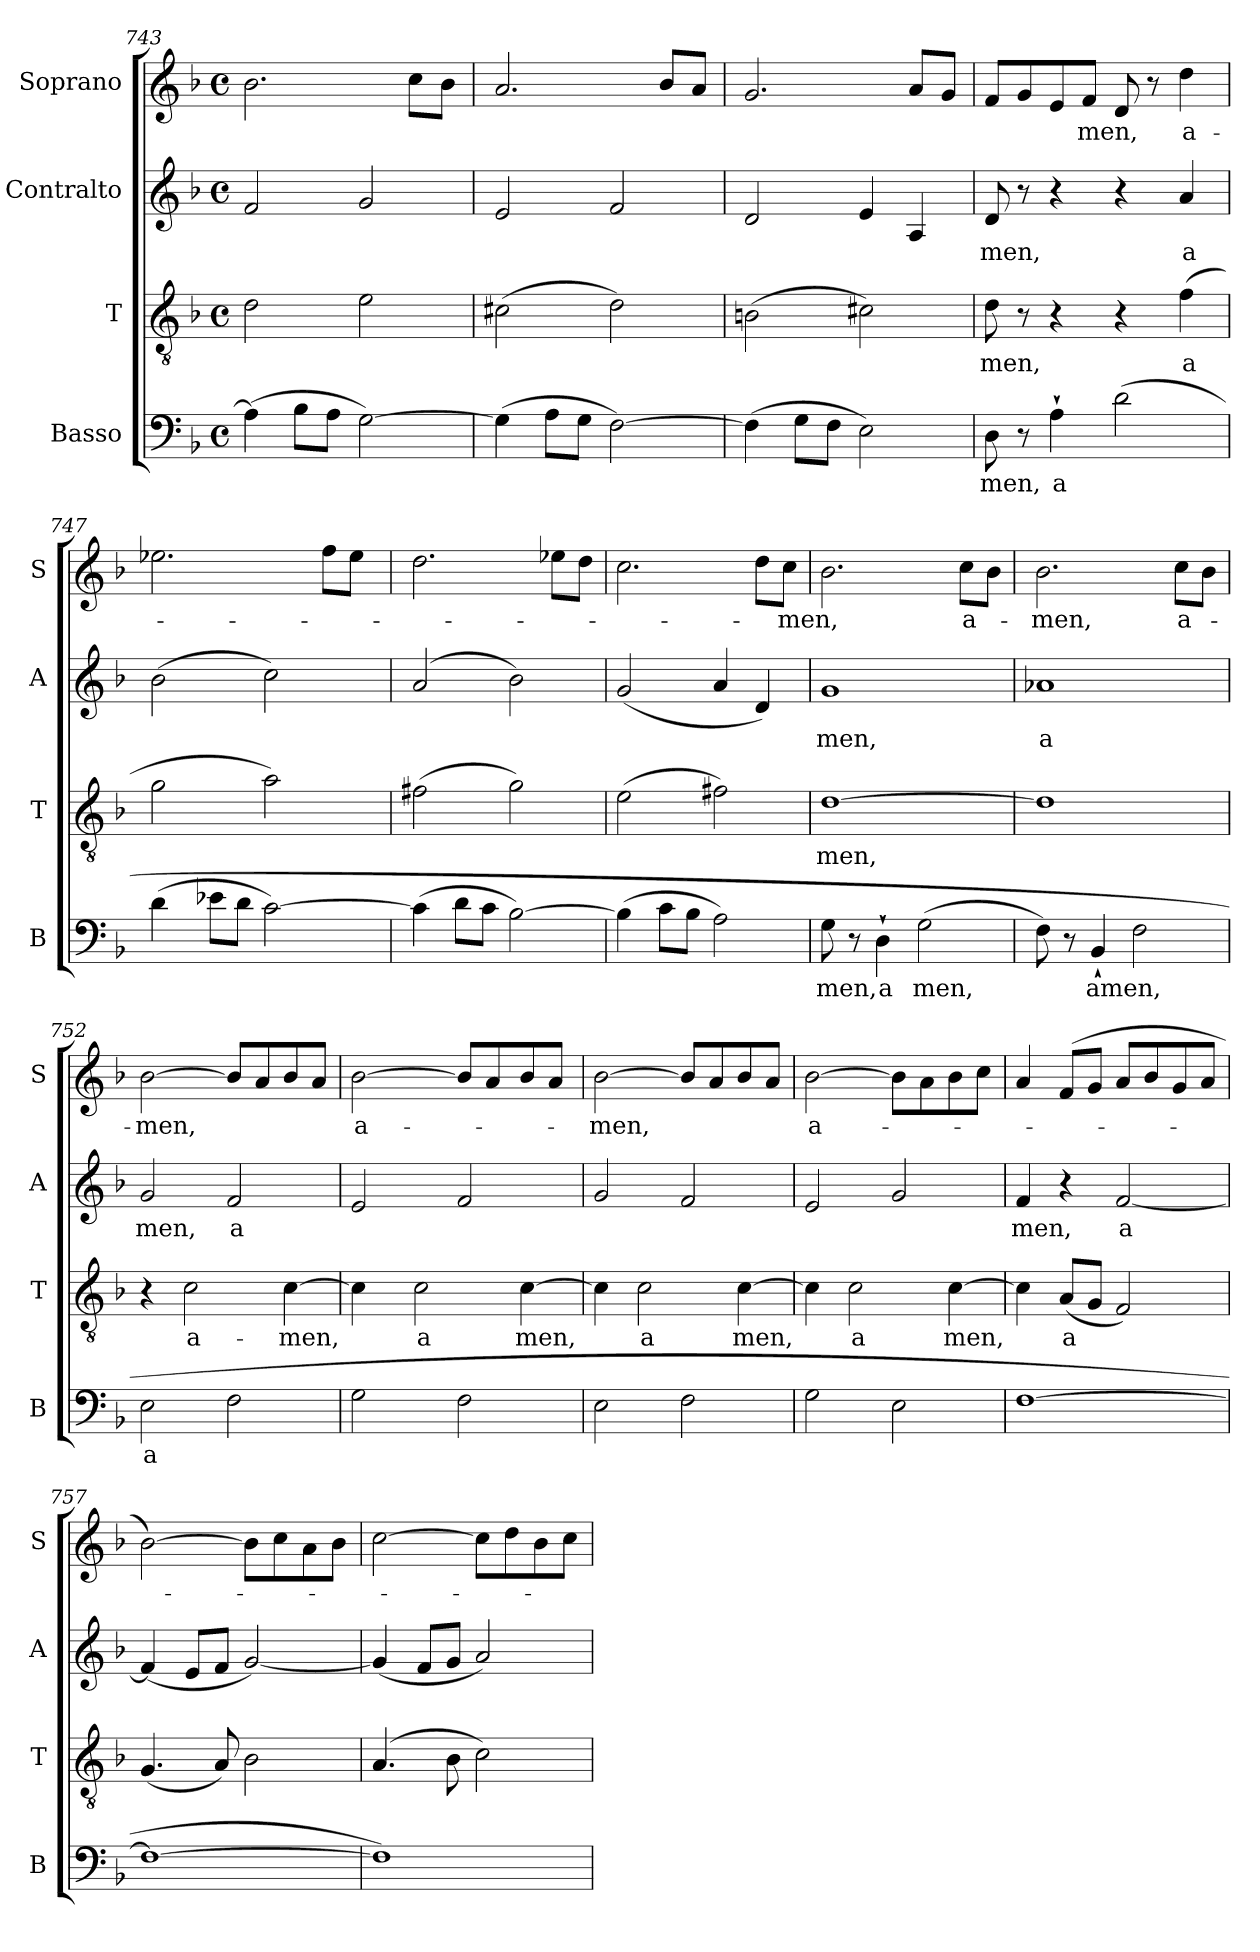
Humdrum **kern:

**kern	**text	**kern	**text	**kern	**text	**kern	**text
*part4	*part4	*part3	*part3	*part2	*part2	*part1	*part1
*staff4	*staff4	*staff3	*staff3	*staff2	*staff2	*staff1	*staff1
*I"Basso	*	*I"T	*	*I"Contralto	*	*I"Soprano	*
*I'B	*	*I'T	*	*I'A	*	*I'S	*
*clefF4	*	*clefGv2	*	*clefG2	*	*clefG2	*
*k[b-]	*	*k[b-]	*	*k[b-]	*	*k[b-]	*
*F:	*	*F:	*	*F:	*	*F:	*
*M4/4	*	*M4/4	*	*M4/4	*	*M4/4	*
*met(c)	*	*met(c)	*	*met(c)	*	*met(c)	*
=743	=743	=743	=743	=743	=743	=743	=743
(>4A\]	.	2d\	.	2f/	.	2.b-\	.
8B-\L	.	.	.	.	.	.	.
8A\J	.	.	.	.	.	.	.
[>2G\)	.	2e\	.	2g/	.	.	.
.	.	.	.	.	.	8cc\L	.
.	.	.	.	.	.	8b-\J	.
=744	=744	=744	=744	=744	=744	=744	=744
(>4G\]	.	(>2c#X\	.	2e/	.	2.a/	.
8A\L	.	.	.	.	.	.	.
8G\J	.	.	.	.	.	.	.
[>2F\)	.	2d\)	.	2f/	.	.	.
.	.	.	.	.	.	8b-/L	.
.	.	.	.	.	.	8a/J	.
=745	=745	=745	=745	=745	=745	=745	=745
(>4F\]	.	(>2Bn\	.	2d/	.	2.g/	.
8G\L	.	.	.	.	.	.	.
8F\J	.	.	.	.	.	.	.
2E\)	.	2c#X\)	.	4e/	.	.	.
.	.	.	.	4A/	.	8a/L	.
.	.	.	.	.	.	8g/J	.
=746	=746	=746	=746	=746	=746	=746	=746
!	!LO:LY:b:cj	!	!LO:LY:b:cj	!	!LO:LY:b:cj	!	!
8D\	men,	8d\	men,	8d/	men,	8f/L	.
8r	.	8r	.	8r	.	8g/	.
!	!LO:LY:b:cj	!	!	!	!	!	!
4A`>\	a	4r	.	4r	.	8e/	.
!	!	!	!	!	!	!	!LO:LY:b
.	.	.	.	.	.	8f/J	-men,
(>2d\	.	4r	.	4r	.	8d/	.
.	.	.	.	.	.	8r	.
!	!	!	!LO:LY:b:cj	!	!LO:LY:b:cj	!	!LO:LY:b:cj
.	.	((<4f\	a	4a/	a	4dd\	a-
!!LO:PB:g=z
=747	=747	=747	=747	=747	=747	=747	=747
*^	*	*^	*	*^	*	*	*
(>4d\	8..ryy	.	2g\	4ryy	.	(>2b-\	8.ryy	.	2.ee-X\	.
.	.	.	.	.	.	.	2ryy	.	.	.
.	2ryy	.	.	.	.	.	.	.	.	.
8e-X\L	.	.	.	2.ryy	.	.	.	.	.	.
8d\J	.	.	.	.	.	.	.	.	.	.
[>2c\)	.	.	2a\)	.	.	2cc\)	.	.	.	.
.	.	.	.	.	.	.	4ryy	.	.	.
.	4ryy	.	.	.	.	.	.	.	.	.
.	.	.	.	.	.	.	.	.	8ff\L	.
.	.	.	.	.	.	.	.	.	8ee-\J	.
.	.	.	.	.	.	.	16ryy	.	.	.
.	32ryy	.	.	.	.	.	.	.	.	.
*v	*v	*	*	*	*	*v	*v	*	*	*
*	*	*v	*v	*	*	*	*	*
=748	=748	=748	=748	=748	=748	=748	=748
(>4c\]	.	(>2f#X\	.	(>2a/	.	2.dd\	.
8d\L	.	.	.	.	.	.	.
8c\J	.	.	.	.	.	.	.
[>2B-\)	.	2g\)	.	2b-\)	.	.	.
.	.	.	.	.	.	8ee-X\L	.
.	.	.	.	.	.	8dd\J	.
=749	=749	=749	=749	=749	=749	=749	=749
(>4B-\]	.	(>2e\	.	(<2g/	.	2.cc\	.
8c\L	.	.	.	.	.	.	.
8B-\J	.	.	.	.	.	.	.
2A\)	.	2f#X\)	.	4a/	.	.	.
.	.	.	.	4d/)	.	8dd\L	.
!	!	!	!	!	!	!	!LO:LY:b
.	.	.	.	.	.	8cc\J	-men,
=750	=750	=750	=750	=750	=750	=750	=750
!	!LO:LY:b:cj	!	!LO:LY:b	!	!LO:LY:b:cj	!	!
8G\	men,	[>1d	men,	1g	men,	2.b-\	.
8r	.	.	.	.	.	.	.
!	!LO:LY:b:cj	!	!	!	!	!	!
4D`>\	a	.	.	.	.	.	.
!	!LO:LY:b	!	!	!	!	!	!
(>2G\	men,	.	.	.	.	.	.
!	!	!	!	!	!	!	!LO:LY:b:cj
.	.	.	.	.	.	8cc\L	a-
.	.	.	.	.	.	8b-\J	.
=751	=751	=751	=751	=751	=751	=751	=751
!	!	!	!	!	!LO:LY:b:cj	!	!LO:LY:b:cj
8F\)	.	1d]	.	1a-X	a	2.b-\	-men,
8r	.	.	.	.	.	.	.
!	!LO:LY:b	!	!	!	!	!	!
4BB-`</	amen,	.	.	.	.	.	.
2F\	.	.	.	.	.	.	.
!	!	!	!	!	!	!	!LO:LY:b:cj
.	.	.	.	.	.	8cc\L	a-
.	.	.	.	.	.	8b-\J	.
=752	=752	=752	=752	=752	=752	=752	=752
!	!LO:LY:b:cj	!	!	!	!LO:LY:b:cj	!	!LO:LY:b
2E\	a	4r	.	2g/	men,	[<2b-\	-men,
!	!	!	!LO:LY:b:cj	!	!	!	!
.	.	2c\	a-	.	.	.	.
!	!	!	!	!	!LO:LY:b:cj	!	!
2F\	.	.	.	2f/	a	8b-/L]	.
.	.	.	.	.	.	8a/	.
!	!	!	!LO:LY:b	!	!	!	!
.	.	[<4c\	-men,	.	.	8b-/	.
.	.	.	.	.	.	8a/J	.
!!LO:LB:g=z
=753	=753	=753	=753	=753	=753	=753	=753
!	!	!	!	!	!	!	!LO:LY:b:cj
*	*	*	*	*^	*	*	*
2G\	.	4c\]	.	2e/	8ryy	.	[>2b-\	a-
.	.	.	.	.	64ryy	.	.	.
.	.	.	.	.	2ryy	.	.	.
!	!	!	!LO:LY:b:cj	!	!	!	!	!
.	.	2c\	a	.	.	.	.	.
2F\	.	.	.	2f/	.	.	8b-/L]	.
.	.	.	.	.	.	.	8a/	.
.	.	.	.	.	4ryy	.	.	.
!	!	!	!LO:LY:b	!	!	!	!	!
.	.	[>4c\	men,	.	.	.	8b-/	.
.	.	.	.	.	.	.	8a/J	.
.	.	.	.	.	16..ryy	.	.	.
=754	=754	=754	=754	=754	=754	=754	=754	=754
!	!	!	!	!	!	!	!	!LO:LY:b
*	*	*	*	*v	*v	*	*	*
2E\	.	4c\]	.	2g/	.	[>2b-\	-men,
!	!	!	!LO:LY:b:cj	!	!	!	!
.	.	2c\	a	.	.	.	.
2F\	.	.	.	2f/	.	8b-/L]	.
.	.	.	.	.	.	8a/	.
!	!	!	!LO:LY:b	!	!	!	!
.	.	[>4c\	men,	.	.	8b-/	.
.	.	.	.	.	.	8a/J	.
=755	=755	=755	=755	=755	=755	=755	=755
!	!	!	!	!	!	!	!LO:LY:b:cj
2G\	.	4c\]	.	2e/	.	[>2b-\	a-
!	!	!	!LO:LY:b:cj	!	!	!	!
.	.	2c\	a	.	.	.	.
2E\	.	.	.	2g/	.	8b-\L]	.
.	.	.	.	.	.	8a\	.
!	!	!	!LO:LY:b	!	!	!	!
.	.	[>4c\	men,	.	.	8b-\	.
.	.	.	.	.	.	8cc\J	.
=756	=756	=756	=756	=756	=756	=756	=756
!	!	!	!	!	!LO:LY:b:cj	!	!
[>1F	.	4c\]	.	4f/	men,	4a/	.
!	!	!	!LO:LY:b:cj	!	!	!	!
.	.	(<8A/L	a	4r	.	(>8f/L	.
.	.	8G/J	.	.	.	8g/J	.
!	!	!	!	!	!LO:LY:b:cj	!	!
.	.	2F/)	.	[<2f/	a	8a/L	.
.	.	.	.	.	.	8b-/	.
.	.	.	.	.	.	8g/	.
.	.	.	.	.	.	8a/J	.
=757	=757	=757	=757	=757	=757	=757	=757
1F_>	.	(>4.G/	.	(<4f/]	.	[>2b-\)	.
.	.	.	.	8e/L	.	.	.
.	.	8A/)	.	8f/J	.	.	.
.	.	2B-\	.	[<2g/)	.	8b-\L]	.
.	.	.	.	.	.	8cc\	.
.	.	.	.	.	.	8a\	.
.	.	.	.	.	.	8b-\J	.
=758	=758	=758	=758	=758	=758	=758	=758
1F])	.	(>4.A/	.	(<4g/]	.	[>2cc\	.
.	.	.	.	8f/L	.	.	.
.	.	8B-\	.	8g/J	.	.	.
.	.	2c\)	.	2a/)	.	8cc\L]	.
.	.	.	.	.	.	8dd\	.
.	.	.	.	.	.	8b-\	.
.	.	.	.	.	.	8cc\J	.
=	=	=	=	=	=	=	=
*-	*-	*-	*-	*-	*-	*-	*-
